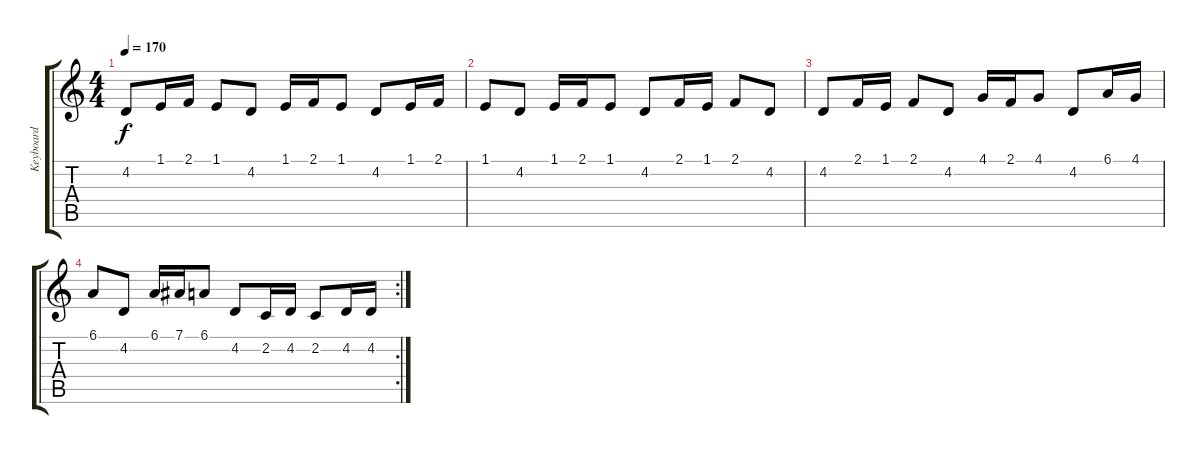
\track ("Keyboard" "Keyboard") {instrument honkytonkpiano}
\staff {score tabs}
\tuning (Eb4 Bb3 Gb3 Db3 Ab2 Eb2) {hide}
\ts (4 4)
\tempo 170
\clef g2
\ks c
4.2.8{dy f} 1.1.16 2.1.16 1.1.8 4.2.8 1.1.16 2.1.16 1.1.8 4.2.8 1.1.16 2.1.16 |
1.1.8 4.2.8 1.1.16 2.1.16 1.1.8 4.2.8 2.1.16 1.1.16 2.1.8 4.2.8 |
4.2.8 2.1.16 1.1.16 2.1.8 4.2.8 4.1.16 2.1.16 4.1.8 4.2.8 6.1.16 4.1.16 |
\rc 2
6.1.8 4.2.8 6.1.16 7.1.16 6.1.8 4.2.8 2.2.16 4.2.16 2.2.8 4.2.16 4.2.16
